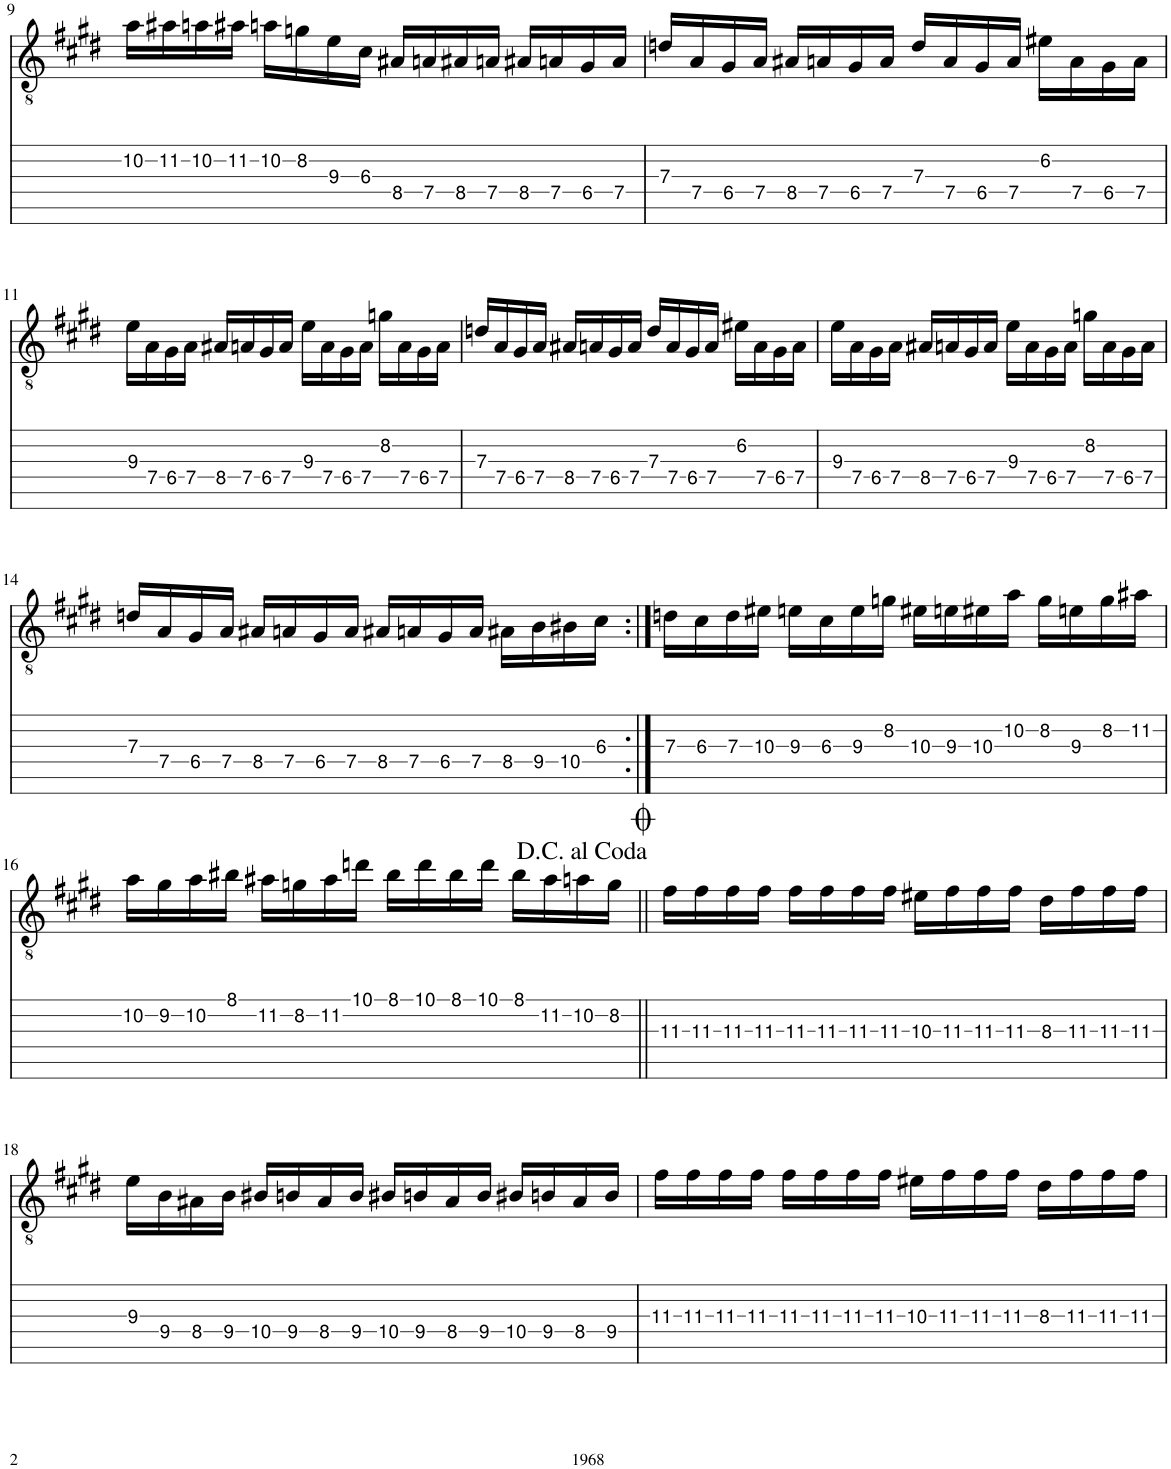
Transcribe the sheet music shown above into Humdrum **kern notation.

**kern	**kern
*part1	*part1
*staff2	*staff1
*I"Electric Guitar	*
*I'El. Guit.	*
!!LO:PB:g=z
*	*clefGv2
*k[f#c#g#d#]	*k[f#c#g#d#]
*M4/4	*M4/4
=9	=9
16aLL	16a\LL
16a#J	16a#X\
16aL	16an\
16a#JJ	16a#X\JJ
16aLL	16an\LL
16gJ	16gn\
16eL	16e\
16c#JJ	16c#\JJ
16A#LL	16A#X/LL
16AJ	16An/
16A#L	16A#X/
16AJJ	16An/JJ
16A#LL	16A#X/LL
16AJ	16An/
16G#L	16G#/
16AJJ	16A/JJ
=10	=10
16dLL	16dn/LL
16AJ	16A/
16G#L	16G#/
16AJJ	16A/JJ
16A#LL	16A#X/LL
16AJ	16An/
16G#L	16G#/
16AJJ	16A/JJ
16dLL	16d/LL
16AJ	16A/
16G#L	16G#/
16AJJ	16A/JJ
16e#LL	16e#X\LL
16AJ	16A\
16G#L	16G#\
16AJJ	16A\JJ
!!LO:LB:g=z
=11	=11
16eLL	16e\LL
16AJ	16A\
16G#L	16G#\
16AJJ	16A\JJ
16A#LL	16A#X/LL
16AJ	16An/
16G#L	16G#/
16AJJ	16A/JJ
16eLL	16e\LL
16AJ	16A\
16G#L	16G#\
16AJJ	16A\JJ
16gLL	16gn\LL
16AJ	16A\
16G#L	16G#\
16AJJ	16A\JJ
=12	=12
16dLL	16dn/LL
16AJ	16A/
16G#L	16G#/
16AJJ	16A/JJ
16A#LL	16A#X/LL
16AJ	16An/
16G#L	16G#/
16AJJ	16A/JJ
16dLL	16d/LL
16AJ	16A/
16G#L	16G#/
16AJJ	16A/JJ
16e#LL	16e#X\LL
16AJ	16A\
16G#L	16G#\
16AJJ	16A\JJ
=13	=13
16eLL	16e\LL
16AJ	16A\
16G#L	16G#\
16AJJ	16A\JJ
16A#LL	16A#X/LL
16AJ	16An/
16G#L	16G#/
16AJJ	16A/JJ
16eLL	16e\LL
16AJ	16A\
16G#L	16G#\
16AJJ	16A\JJ
16gLL	16gn\LL
16AJ	16A\
16G#L	16G#\
16AJJ	16A\JJ
!!LO:LB:g=z
=14	=14
16dLL	16dn/LL
16AJ	16A/
16G#L	16G#/
16AJJ	16A/JJ
16A#LL	16A#X/LL
16AJ	16An/
16G#L	16G#/
16AJJ	16A/JJ
16A#LL	16A#X/LL
16AJ	16An/
16G#L	16G#/
16AJJ	16A/JJ
16A#LL	16A#X\LL
16BJ	16B\
16B#L	16B#X\
16c#JJ	16c#\JJ
=15:|!	=15:|!
16dLL	16dn\LL
16c#J	16c#\
16dL	16d\
16e#JJ	16e#X\JJ
16eLL	16en\LL
16c#J	16c#\
16eL	16e\
16gJJ	16gn\JJ
16e#LL	16e#X\LL
16eJ	16en\
16e#L	16e#X\
16aJJ	16a\JJ
16gLL	16g\LL
16eJ	16en\
16gL	16g\
16a#JJ	16a#X\JJ
!!LO:LB:g=z
=16	=16
16aLL	16a\LL
16g#J	16g#\
16aL	16a\
16b#JJ	16b#X\JJ
16a#LL	16a#X\LL
16gJ	16gn\
16a#L	16a#\
16ddJJ	16ddn\JJ
16b#LL	16b#\LL
16ddJ	16dd\
16b#L	16b#\
16ddJJ	16dd\JJ
16b#LL	16b#\LL
16a#J	16a#\
16aL	16an\
16gJJ	16g\JJ
=17||	=17||
16f#LL	16f#\LL
16f#J	16f#\
16f#L	16f#\
16f#JJ	16f#\JJ
16f#LL	16f#\LL
16f#J	16f#\
16f#L	16f#\
16f#JJ	16f#\JJ
16e#LL	16e#X\LL
16f#J	16f#\
16f#L	16f#\
16f#JJ	16f#\JJ
16d#LL	16d#\LL
16f#J	16f#\
16f#L	16f#\
16f#JJ	16f#\JJ
!!LO:LB:g=z
=18	=18
16eLL	16e\LL
16BJ	16B\
16A#L	16A#X\
16BJJ	16B\JJ
16B#LL	16B#X/LL
16BJ	16Bn/
16A#L	16A#/
16BJJ	16B/JJ
16B#LL	16B#X/LL
16BJ	16Bn/
16A#L	16A#/
16BJJ	16B/JJ
16B#LL	16B#X/LL
16BJ	16Bn/
16A#L	16A#/
16BJJ	16B/JJ
=19	=19
16f#LL	16f#\LL
16f#J	16f#\
16f#L	16f#\
16f#JJ	16f#\JJ
16f#LL	16f#\LL
16f#J	16f#\
16f#L	16f#\
16f#JJ	16f#\JJ
16e#LL	16e#X\LL
16f#J	16f#\
16f#L	16f#\
16f#JJ	16f#\JJ
16d#LL	16d#\LL
16f#J	16f#\
16f#L	16f#\
16f#JJ	16f#\JJ
=	=
*-	*-
